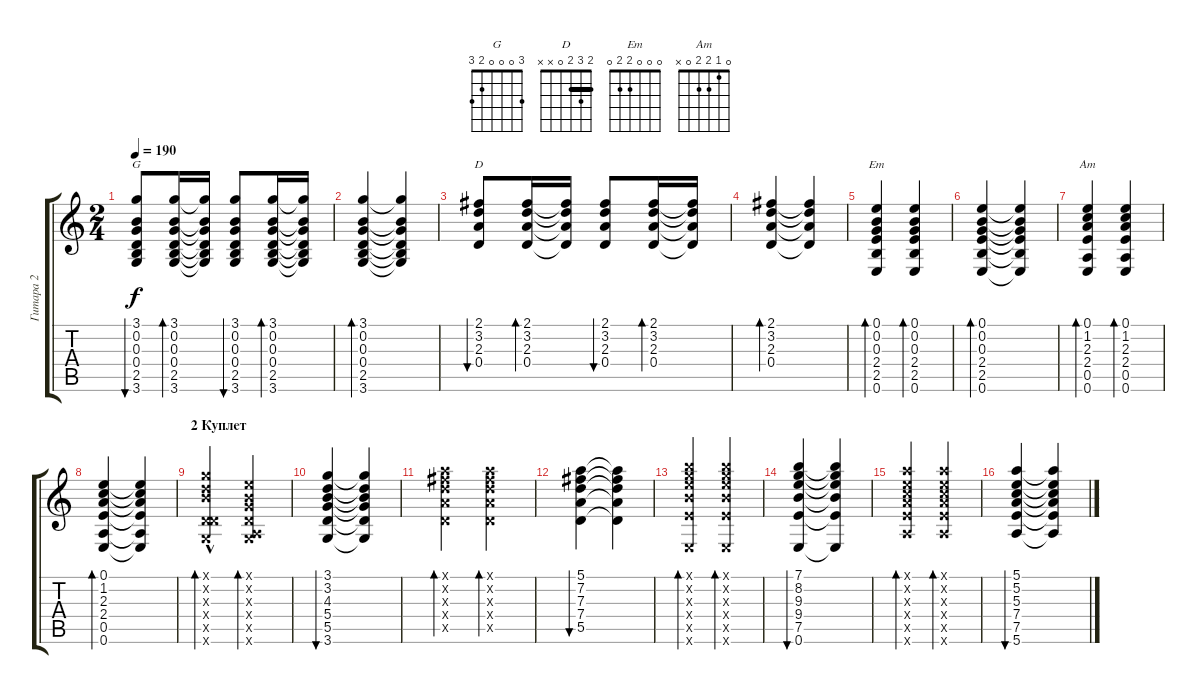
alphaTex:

\track ("Гитара 2" "Гитара 2") {instrument electricguitarmuted}
\staff {score tabs}
\tuning (E4 B3 G3 D3 A2 E2) {hide}
\chord ("G" 3 0 0 0 2 3)
\chord ("D" 2 3 2 0 x x) {barre 2}
\chord ("Em" 0 0 0 2 2 0)
\chord ("Am" 0 1 2 2 0 x)
\ts (2 4)
\tempo 190
\clef g2
\ks c
(3.1 0.2 0.3 0.4 2.5 3.6).8{bu 60 ch "G" dy f} (3.1 0.2 0.3 0.4 2.5 3.6).16{bd 60} (3.1{t} 0.2{t} 0.3{t} 0.4{t} 2.5{t} 3.6{t}).16 (3.1 0.2 0.3 0.4 2.5 3.6).8{bu 60} (3.1 0.2 0.3 0.4 2.5 3.6).16{bd 60} (3.1{t} 0.2{t} 0.3{t} 0.4{t} 2.5{t} 3.6{t}).16 |
(3.1 0.2 0.3 0.4 2.5 3.6).4{bd 60} (3.1{t} 0.2{t} 0.3{t} 0.4{t} 2.5{t} 3.6{t}).4 |
(2.1 3.2 2.3 0.4).8{bu 60 ch "D"} (2.1 3.2 2.3 0.4).16{bd 60} (2.1{t} 3.2{t} 2.3{t} 0.4{t}).16 (2.1 3.2 2.3 0.4).8{bu 60} (2.1 3.2 2.3 0.4).16{bd 60} (2.1{t} 3.2{t} 2.3{t} 0.4{t}).16 |
(2.1 3.2 2.3 0.4).4{bd 60} (2.1{t} 3.2{t} 2.3{t} 0.4{t}).4 |
(0.1 0.2 0.3 2.4 2.5 0.6).4{bd 60 ch "Em"} (0.1 0.2 0.3 2.4 2.5 0.6).4{bd 60} |
(0.1 0.2 0.3 2.4 2.5 0.6).4{bd 60} (0.1{t} 0.2{t} 0.3{t} 2.4{t} 2.5{t} 0.6{t}).4 |
(0.1 1.2 2.3 2.4 0.5 0.6).4{bd 60 ch "Am"} (0.1 1.2 2.3 2.4 0.5 0.6).4{bd 60} |
(0.1 1.2 2.3 2.4 0.5 0.6).4{bd 60} (0.1{t} 1.2{t} 2.3{t} 2.4{t} 0.5{t} 0.6{t}).4 |
\section ("" "2 Куплет")
(3.1{x} 3.2{x} 4.3{hac x} 0.4{x} 5.5{x} 3.6{x}).4{bd 60} (0.1{x} 0.2{x} 0.3{x} 0.4{x} 0.5{x} 3.6{x}).4{bd 60} |
(3.1 3.2 4.3 5.4 5.5 3.6).4{bu 60} (3.1{t} 3.2{t} 4.3{t} 5.4{t} 5.5{t} 3.6{t}).4 |
(5.1{x} 7.2{x} 7.3{x} 7.4{x} 5.5{x}).4{bd 60} (5.1{x} 7.2{x} 7.3{x} 7.4{x} 5.5{x}).4{bd 60} |
(5.1 7.2 7.3 7.4 5.5).4{bu 60} (5.1{t} 7.2{t} 7.3{t} 7.4{t} 5.5{t}).4 |
(7.1{x} 8.2{x} 9.3{x} 9.4{x} 7.5{x} 0.6{x}).4{bd 60} (7.1{x} 8.2{x} 9.3{x} 9.4{x} 7.5{x} 0.6{x}).4{bd 60} |
(7.1 8.2 9.3 9.4 7.5 0.6).4{bu 60} (7.1{t} 8.2{t} 9.3{t} 9.4{t} 7.5{t} 0.6{t}).4 |
(5.1{x} 5.2{x} 5.3{x} 7.4{x} 7.5{x} 5.6{x}).4{bd 60} (5.1{x} 5.2{x} 5.3{x} 7.4{x} 7.5{x} 5.6{x}).4{bd 60} |
(5.1 5.2 5.3 7.4 7.5 5.6).4{bu 60} (5.1{t} 5.2{t} 5.3{t} 7.4{t} 7.5{t} 5.6{t}).4
